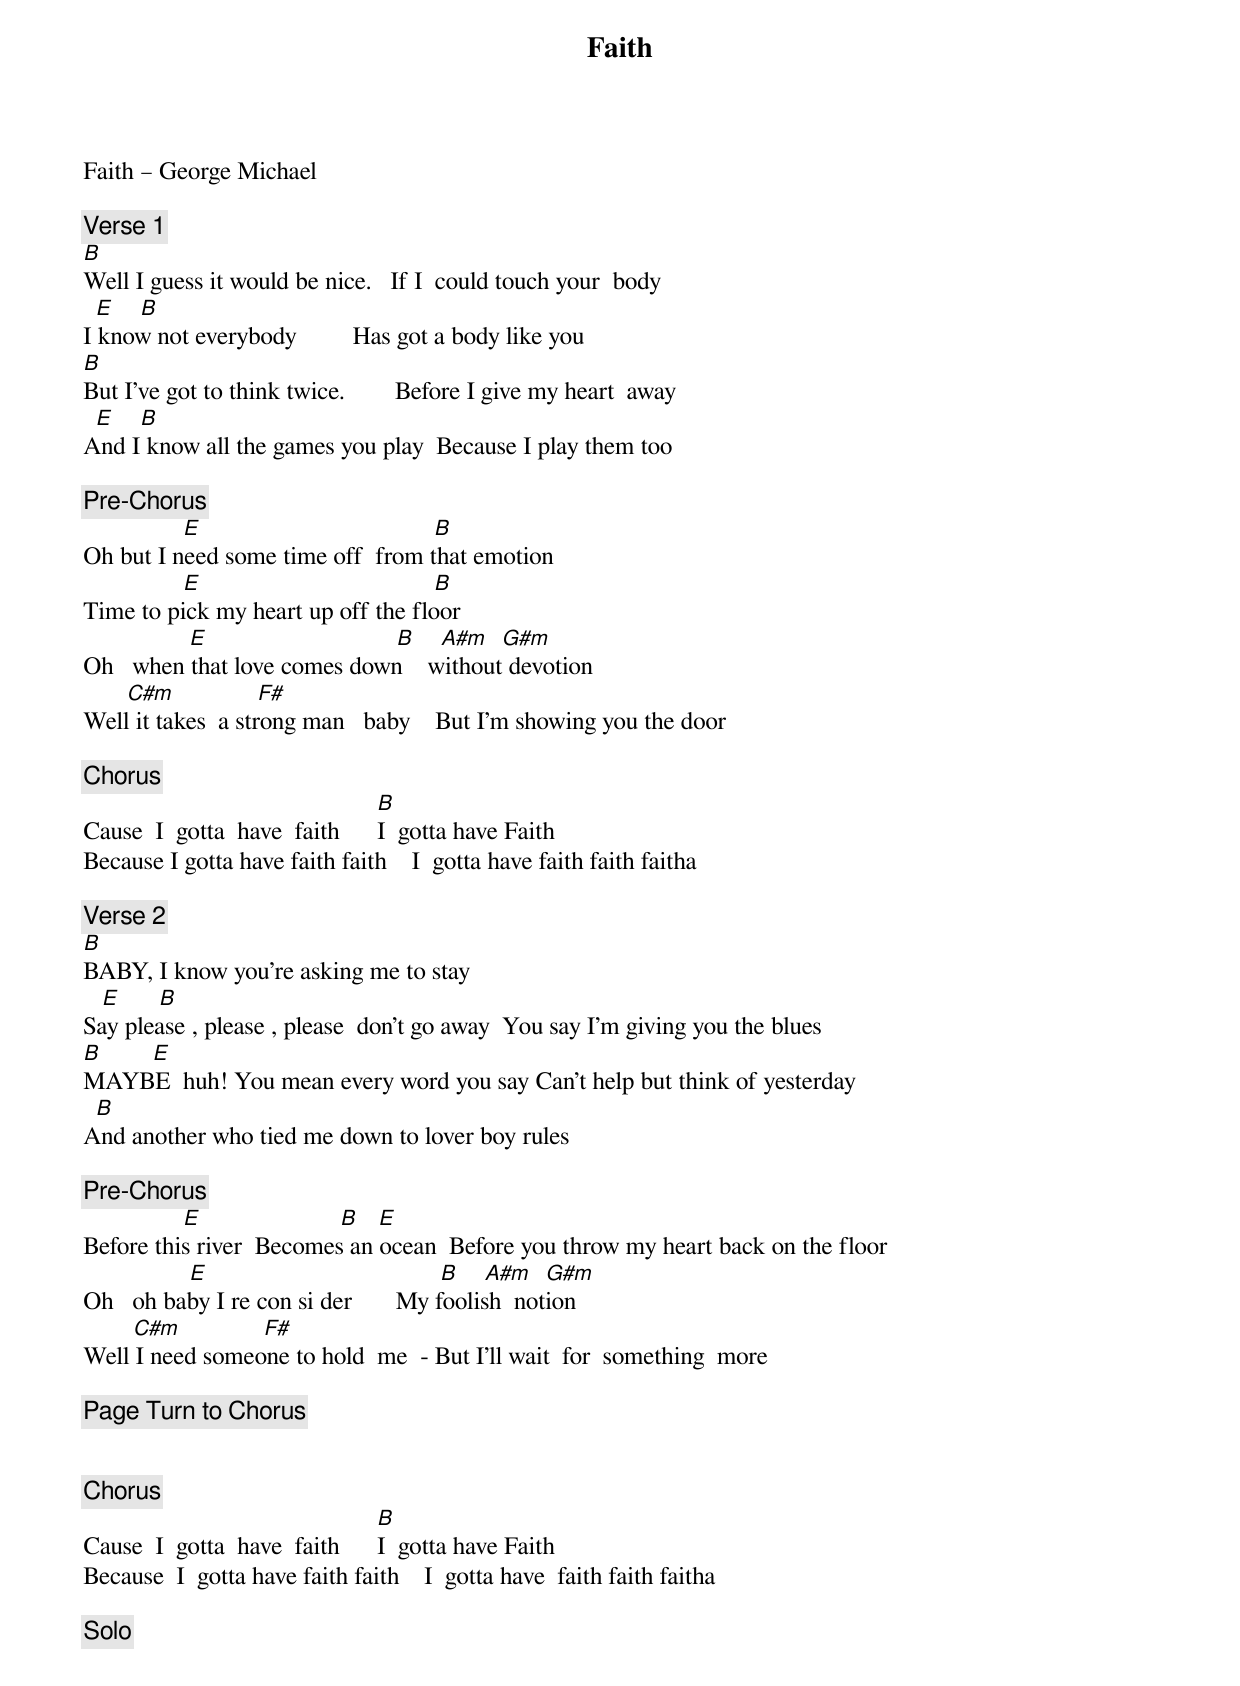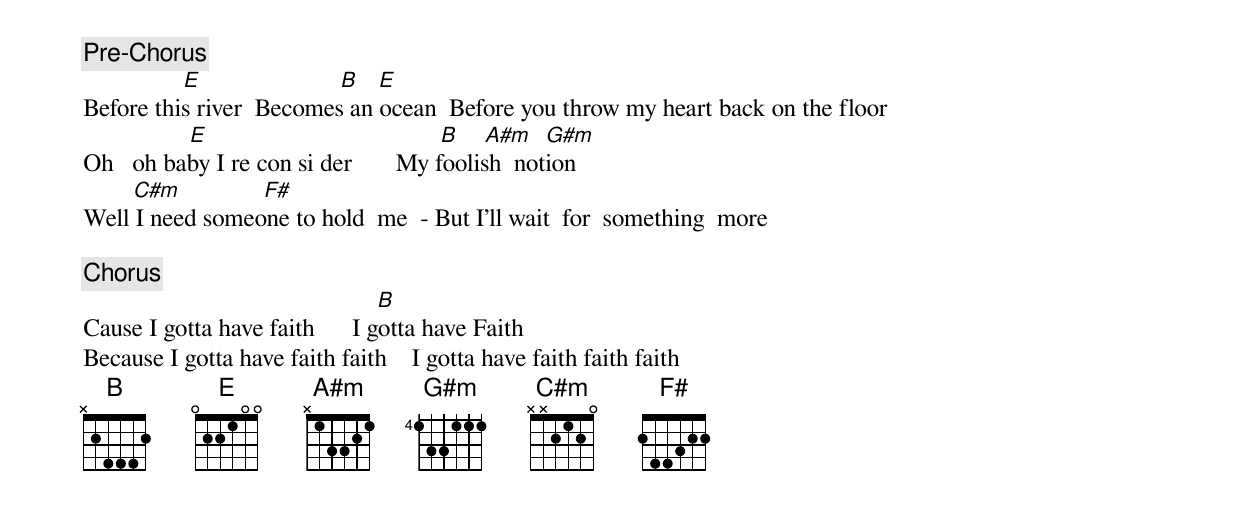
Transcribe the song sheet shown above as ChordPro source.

{title: Faith}
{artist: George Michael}
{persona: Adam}
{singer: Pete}
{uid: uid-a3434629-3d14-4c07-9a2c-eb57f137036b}
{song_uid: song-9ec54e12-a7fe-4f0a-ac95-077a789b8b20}



Faith – George Michael

{comment: Verse 1}
[B]
Well I guess it would be nice.  	If I  could touch your  body
		[E]				[B]
I know not everybody  	     	Has got a body like you
[B]
But I've got to think twice.       	Before I give my heart  away
		[E]				[B]
And I know all the games you play 	Because I play them too

{comment: Pre-Chorus}
                [E]                                  			[B]
Oh but I need some time off 	from that emotion
                [E]                                  			[B]
Time to pick my heart up off the floor
                 [E]                           			[B]    [A#m]  [G#m]
Oh   when that love comes down    without devotion
       [C#m]         				[F#]
Well it takes  a strong man   baby    But I'm showing you the door

{comment: Chorus}
                                              	[B]
Cause  I  gotta  have  faith      I  gotta have Faith
Because I gotta have faith faith    I  gotta have faith faith faitha

{comment: Verse 2}
[B]
BABY, I know you're asking me to stay
			[E]						[B]
Say please , please , please  don't go away  You say I'm giving you the blues
[B]								[E]
MAYBE  huh! You mean every word you say Can't help but think of yesterday
		[B]
And another who tied me down to lover boy rules

{comment: Pre-Chorus}
                [E]                      [B]			[E]
Before this river  Becomes an ocean  Before you throw my heart back on the floor
                 [E]                           	 	       [B]    [A#m]  [G#m]
Oh   oh baby I re con si der       My foolish  notion
        [C#m]         				[F#]
Well I need someone to hold  me  - But I'll wait  for  something  more

{comment: Page Turn to Chorus}


{comment: Chorus}
                                              	[B]
Cause  I  gotta  have  faith      I  gotta have Faith
Because  I  gotta have faith faith    I  gotta have  faith faith faitha

{comment: Solo}

{comment: Pre-Chorus}
                [E]                      [B]			[E]
Before this river  Becomes an ocean  Before you throw my heart back on the floor
                 [E]                           	 	       [B]    [A#m]  [G#m]
Oh   oh baby I re con si der       My foolish  notion
        [C#m]         				[F#]
Well I need someone to hold  me  - But I'll wait  for  something  more

{comment: Chorus}
                                              	[B]
Cause I gotta have faith      I gotta have Faith
Because I gotta have faith faith    I gotta have faith faith faith
